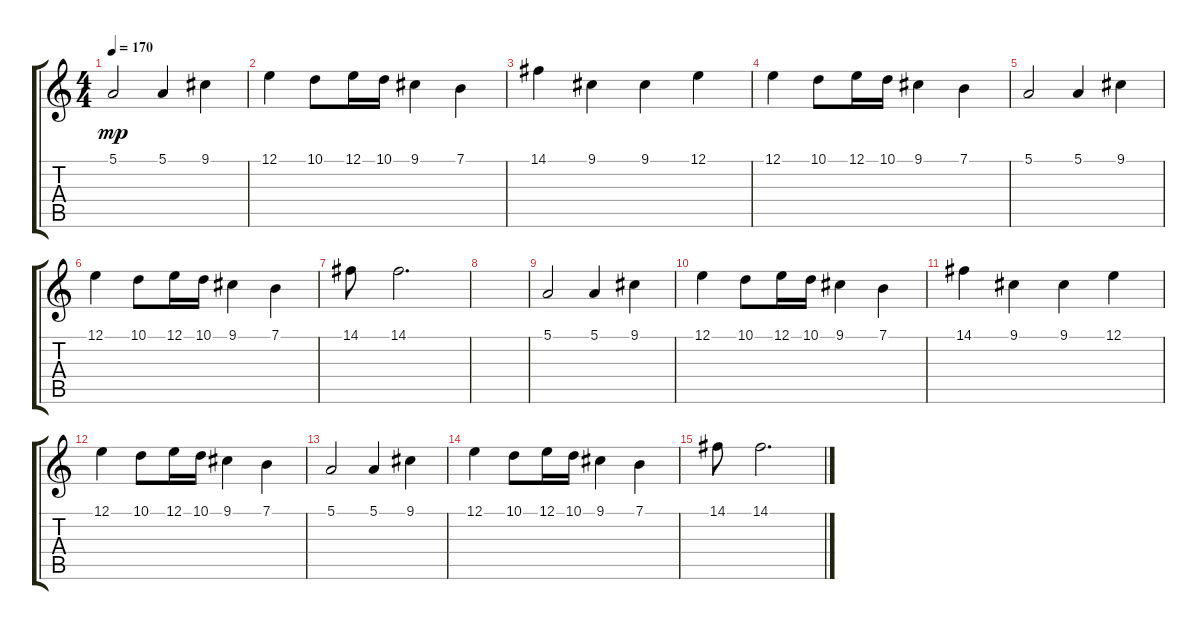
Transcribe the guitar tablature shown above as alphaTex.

\track "" {instrument flute}
\staff {score tabs}
\tuning (E4 B3 G3 D3 A2 E2) {hide}
\ts (4 4)
\tempo 170
\clef g2
\ks c
5.1.2{dy mp} 5.1.4 9.1.4 |
12.1.4 10.1.8 12.1.16 10.1.16 9.1.4 7.1.4 |
14.1.4 9.1.4 9.1.4 12.1.4 |
12.1.4 10.1.8 12.1.16 10.1.16 9.1.4 7.1.4 |
5.1.2 5.1.4 9.1.4 |
12.1.4 10.1.8 12.1.16 10.1.16 9.1.4 7.1.4 |
14.1.8 14.1.2{d} |
|
5.1.2 5.1.4 9.1.4 |
12.1.4 10.1.8 12.1.16 10.1.16 9.1.4 7.1.4 |
14.1.4 9.1.4 9.1.4 12.1.4 |
12.1.4 10.1.8 12.1.16 10.1.16 9.1.4 7.1.4 |
5.1.2 5.1.4 9.1.4 |
12.1.4 10.1.8 12.1.16 10.1.16 9.1.4 7.1.4 |
14.1.8 14.1.2{d}
